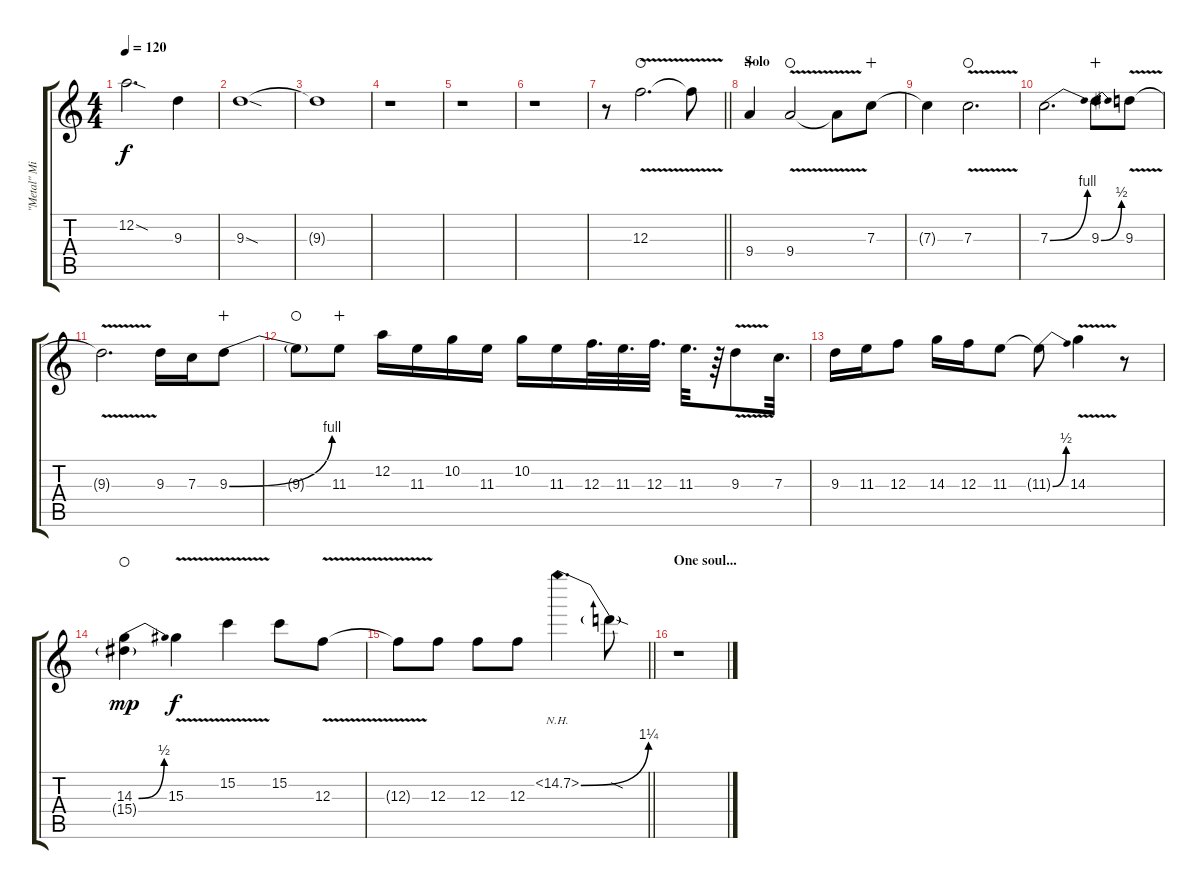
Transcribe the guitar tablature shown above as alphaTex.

\track ("\"Metal\" Mike Chlasciak - Guitar" "\"Metal\" Mi") {instrument distortionguitar}
\staff {score tabs}
\tuning (D4 A3 F3 C3 G2 D2) {hide}
\ts (4 4)
\tempo 120
\clef g2
\ks c
12.2{sod t}.2{d dy f} 9.3.4 |
9.3{sod}.1 |
9.3{t}.1 |
r.1 |
r.1 |
r.1 |
\barLineRight lightlight
r.8{balance 8} 12.3{v}.2{d waho} 12.3{t}.8 |
\section ("" "Solo")
9.4.4{wahc} 9.4{v}.2{waho} 9.4{t}.8 7.3.8{wahc} |
7.3{t}.4 7.3{v}.2{d waho} |
7.3{be (bend 0 0 60 4)}.2{d} 9.3{be (bend 0 0 60 2)}.8{wahc} 9.3{v}.8 |
9.3{t}.2{d} 9.3.16 7.3.16 9.3{be (bend 0 0 60 4)}.8{wahc} |
9.3{t}.8{waho} 11.3.8{wahc} 12.2.16 11.3.16 10.2.16 11.3.16 10.2.16 11.3.16 12.3.32{d} 11.3.32{d} 12.3.32{d} 11.3.32{d} r.64 9.3{v}.8 7.3.32{d} |
9.3.16 11.3.16 12.3.8 14.3.16 12.3.16 11.3.8 11.3{be (bend 0 0 60 2) t}.8 14.3{v}.4 r.8 |
(14.3{be (bend 0 0 60 2)} 15.4{g}).4{dy mp waho} 15.3{v}.4{dy f} 15.2{v}.4 15.2.8 12.3{v}.8 |
\barLineRight lightlight
12.3{t}.8 12.3.8 12.3.8 12.3.8 15.2{be (bend 0 0 60 5) nh}.4{d} 15.2{sod t}.8 |
\section ("" "One soul...")
r.1
